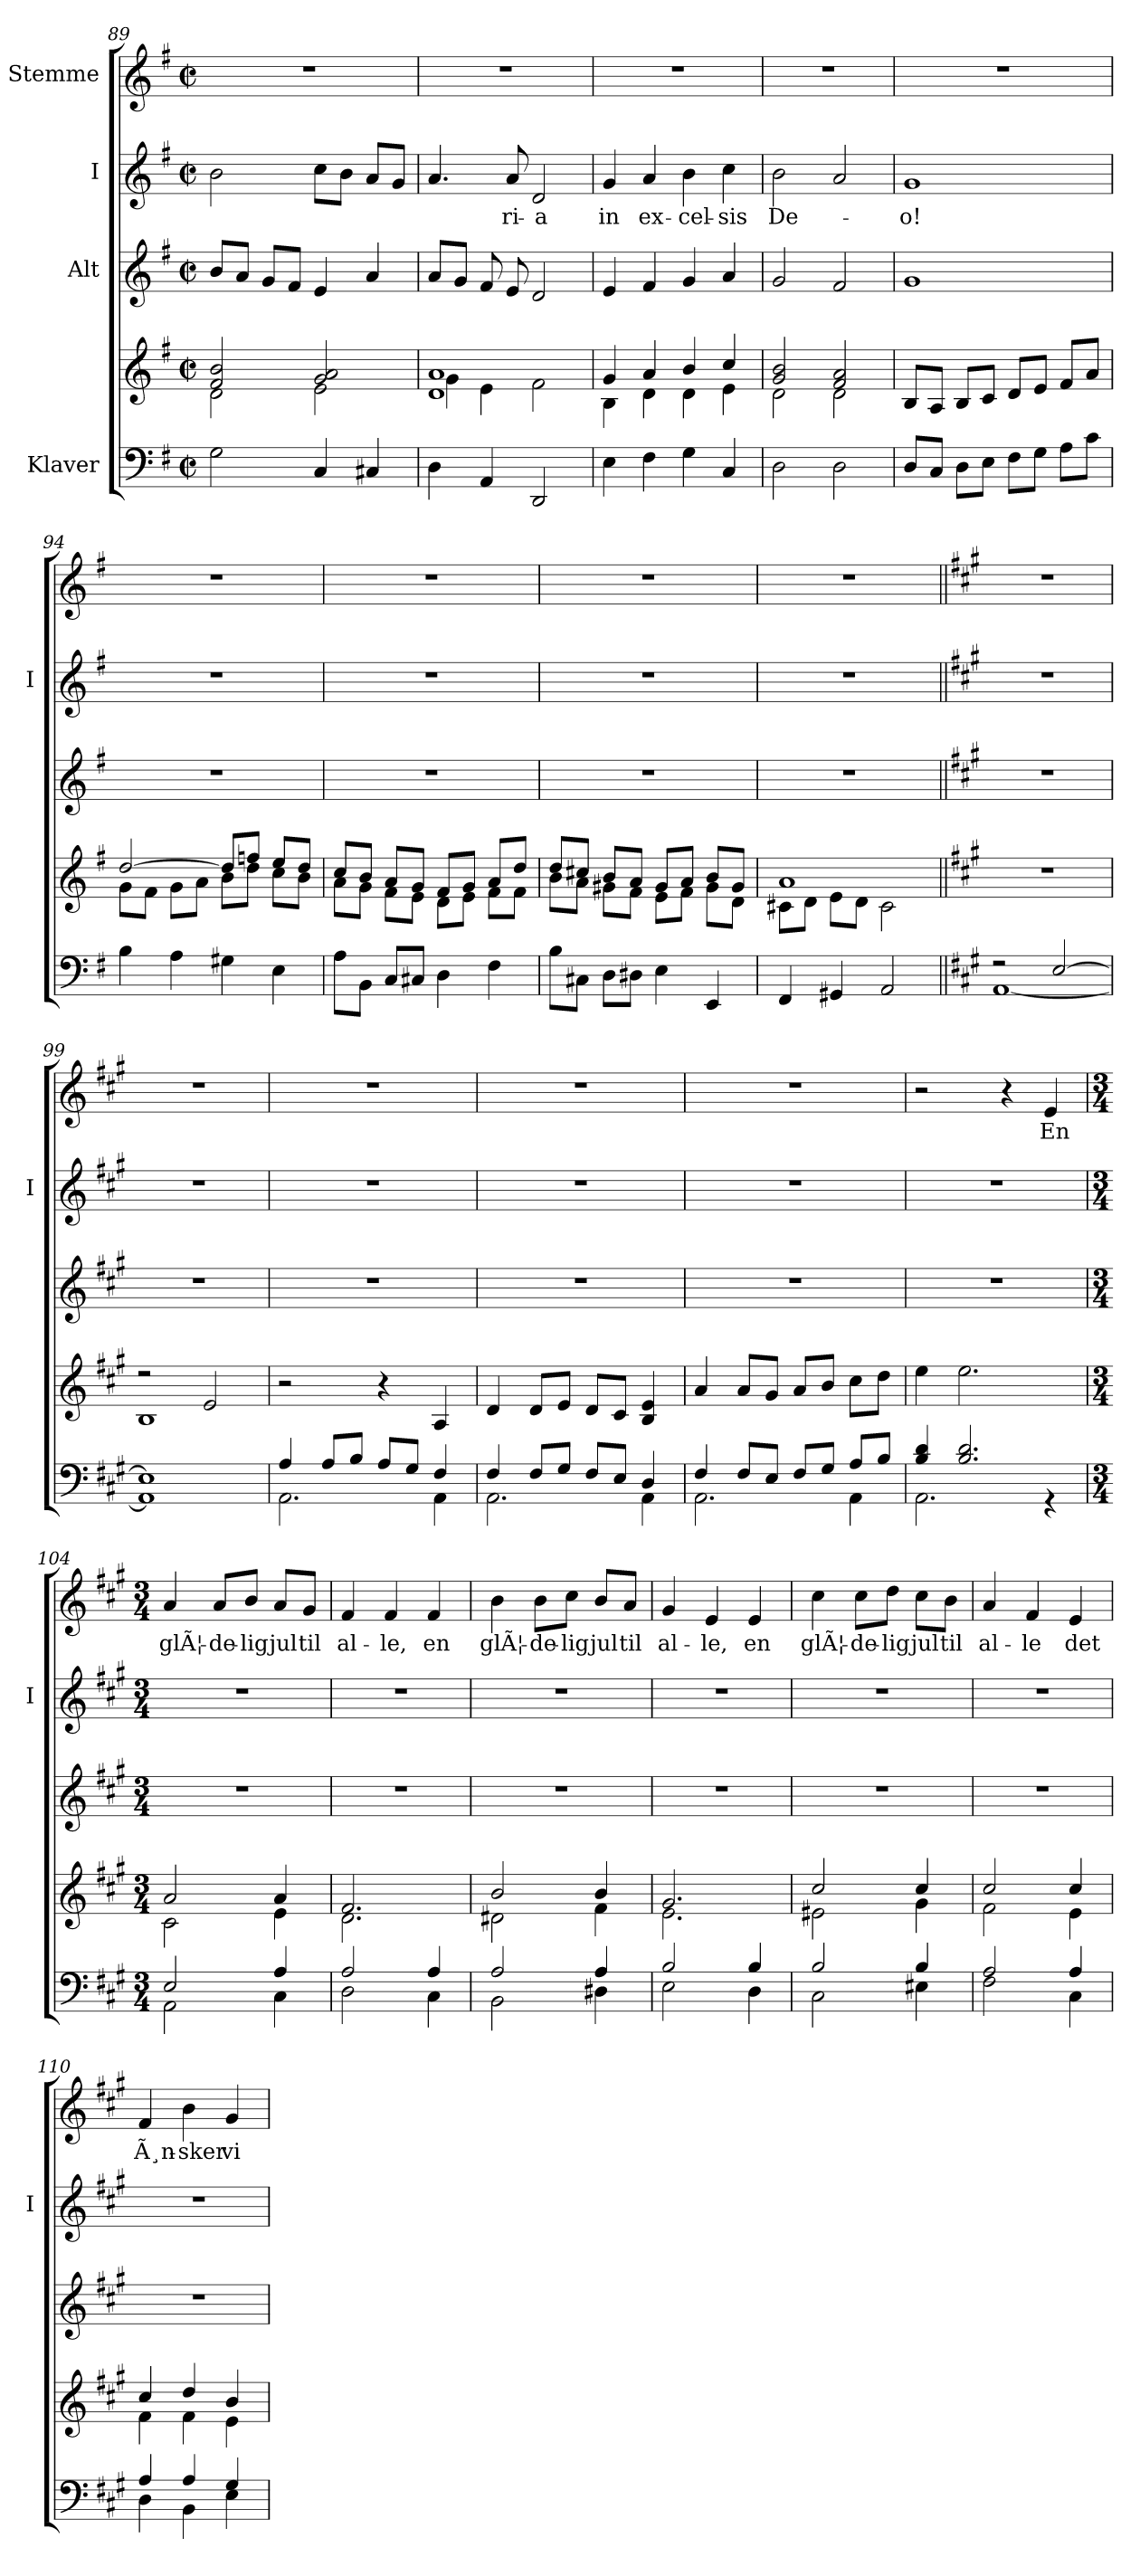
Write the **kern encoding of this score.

**kern	**kern	**kern	**kern	**text	**kern	**text
*part4	*part4	*part3	*part2	*part2	*part1	*part1
*staff5	*staff4	*staff3	*staff2	*staff2	*staff1	*staff1
*I"Klaver	*	*I"Alt	*I"I	*	*I"Stemme	*
*	*	*	*I'I	*	*	*
*clefF4	*clefG2	*clefG2	*clefG2	*	*clefG2	*
*k[f#]	*k[f#]	*k[f#]	*k[f#]	*	*k[f#]	*
*M2/2	*M2/2	*M2/2	*M2/2	*	*M2/2	*
*met(c|)	*met(c|)	*met(c|)	*met(c|)	*	*met(c|)	*
=89	=89	=89	=89	=89	=89	=89
*	*^	*	*	*	*	*
2G\	2f#/ 2b/	2d\	8b/L	2b\	.	1r	.
.	.	.	8a/J	.	.	.	.
.	.	.	8g/L	.	.	.	.
.	.	.	8f#/J	.	.	.	.
4C/	2g/ 2a/	2e\	4e/	8cc\L	.	.	.
.	.	.	.	8b\J	.	.	.
4C#X/	.	.	4a/	8a/L	.	.	.
.	.	.	.	8g/J	.	.	.
=90	=90	=90	=90	=90	=90	=90	=90
4D\	1d 1a	4g\	8a/L	4.a/	.	1r	.
.	.	.	8g/J	.	.	.	.
4AA/	.	4e\	8f#/	.	.	.	.
!	!	!	!	!	!LO:LY:b	!	!
.	.	.	8e/	8a/	-ri-	.	.
!	!	!	!	!	!LO:LY:b	!	!
2DD/	.	2f#\	2d/	2d/	-a	.	.
=91	=91	=91	=91	=91	=91	=91	=91
!	!	!	!	!	!LO:LY:b	!	!
4E\	4g/	4B\	4e/	4g/	in	1r	.
!	!	!	!	!	!LO:LY:b	!	!
4F#\	4a/	4d\	4f#/	4a/	ex-	.	.
!	!	!	!	!	!LO:LY:b	!	!
4G\	4b/	4d\	4g/	4b\	-cel-	.	.
!	!	!	!	!	!LO:LY:b	!	!
4C/	4cc/	4e\	4a/	4cc\	-sis	.	.
=92	=92	=92	=92	=92	=92	=92	=92
!	!	!	!	!	!LO:LY:b	!	!
2D\	2g/ 2b/	2d\	2g/	2b\	De-	1r	.
2D\	2f#/ 2a/	2d\	2f#/	2a/	.	.	.
!!LO:LB:g=z
=93	=93	=93	=93	=93	=93	=93	=93
!	!	!	!	!	!LO:LY:b	!	!
*	*v	*v	*	*	*	*	*
8D/L	8B/L	1g	1g	-o!	1r	.
8C/J	8A/J	.	.	.	.	.
8D\L	8B/L	.	.	.	.	.
8E\J	8c/J	.	.	.	.	.
8F#\L	8d/L	.	.	.	.	.
8G\J	8e/J	.	.	.	.	.
8A\L	8f#/L	.	.	.	.	.
8c\J	8a/J	.	.	.	.	.
=94	=94	=94	=94	=94	=94	=94
*	*^	*	*	*	*	*
4B\	[2dd/	8g\L	1r	1r	.	1r	.
.	.	8f#\J	.	.	.	.	.
4A\	.	8g\L	.	.	.	.	.
.	.	8a\J	.	.	.	.	.
4G#X\	8dd/L]	8b\L	.	.	.	.	.
.	8ffn/J	8dd\J	.	.	.	.	.
4E\	8ee/L	8cc\L	.	.	.	.	.
.	8dd/J	8b\J	.	.	.	.	.
=95	=95	=95	=95	=95	=95	=95	=95
8A\L	8cc/L	8a\L	1r	1r	.	1r	.
8BB\J	8b/J	8g\J	.	.	.	.	.
8C/L	8a/L	8f#\L	.	.	.	.	.
8C#X/J	8g/J	8e\J	.	.	.	.	.
4D\	8f#/L	8d\L	.	.	.	.	.
.	8g/J	8e\J	.	.	.	.	.
4F#\	8a/L	8f#\L	.	.	.	.	.
.	8dd/J	8f#\J	.	.	.	.	.
=96	=96	=96	=96	=96	=96	=96	=96
8B\L	8dd/L	8b\L	1r	1r	.	1r	.
8C#X\J	8cc#X/J	8a\J	.	.	.	.	.
8D\L	8b/L	8g#X\L	.	.	.	.	.
8D#X\J	8a/J	8f#\J	.	.	.	.	.
4E\	8g#/L	8e\L	.	.	.	.	.
.	8a/J	8f#\J	.	.	.	.	.
4EE/	8b/L	8g#\L	.	.	.	.	.
.	8g#/J	8d\J	.	.	.	.	.
!!LO:LB:g=z
=97	=97	=97	=97	=97	=97	=97	=97
4FF#/	1a	8c#X\L	1r	1r	.	1r	.
.	.	8d\J	.	.	.	.	.
4GG#X/	.	8e\L	.	.	.	.	.
.	.	8d\J	.	.	.	.	.
2AA/	.	2c#\	.	.	.	.	.
*	*v	*v	*	*	*	*	*
=98||	=98||	=98||	=98||	=98||	=98||	=98||
*k[f#c#g#]	*k[f#c#g#]	*k[f#c#g#]	*k[f#c#g#]	*	*k[f#c#g#]	*
*	*	*	*	*	*MM176	*
*^	*	*	*	*	*	*
2r	[1AA	1r	1r	1r	.	1r	.
[2E/	.	.	.	.	.	.	.
=99	=99	=99	=99	=99	=99	=99	=99
*	*	*^	*	*	*	*	*
1E]	1AA]	2r	1B	1r	1r	.	1r	.
.	.	2e/	.	.	.	.	.	.
*	*	*v	*v	*	*	*	*	*
=100	=100	=100	=100	=100	=100	=100	=100
4A/	2.AA\	2r	1r	1r	.	1r	.
8A/L	.	.	.	.	.	.	.
8B/J	.	.	.	.	.	.	.
8A/L	.	4r	.	.	.	.	.
8G#/J	.	.	.	.	.	.	.
4F#/	4AA\	4A/	.	.	.	.	.
=101	=101	=101	=101	=101	=101	=101	=101
4F#/	2.AA\	4d/	1r	1r	.	1r	.
8F#/L	.	8d/L	.	.	.	.	.
8G#/J	.	8e/J	.	.	.	.	.
8F#/L	.	8d/L	.	.	.	.	.
8E/J	.	8c#/J	.	.	.	.	.
4D/	4AA\	4B/ 4e/	.	.	.	.	.
=102	=102	=102	=102	=102	=102	=102	=102
4F#/	2.AA\	4a/	1r	1r	.	1r	.
8F#/L	.	8a/L	.	.	.	.	.
8E/J	.	8g#/J	.	.	.	.	.
8F#/L	.	8a/L	.	.	.	.	.
8G#/J	.	8b/J	.	.	.	.	.
8A/L	4AA\	8cc#\L	.	.	.	.	.
8B/J	.	8dd\J	.	.	.	.	.
!!LO:LB:g=z
=103	=103	=103	=103	=103	=103	=103	=103
4B/ 4d/	2.AA\	4ee\	1r	1r	.	2r	.
2.B/ 2.d/	.	2.ee\	.	.	.	.	.
.	.	.	.	.	.	4r	.
!	!	!	!	!	!	!	!LO:LY:b
.	4r	.	.	.	.	4e/	En
=104	=104	=104	=104	=104	=104	=104	=104
*M3/4	*	*M3/4	*M3/4	*M3/4	*	*M3/4	*
*	*	*^	*	*	*	*	*
!	!	!	!	!	!	!	!	!LO:LY:b
2E/	2AA\	2a/	2c#\	2.r	2.r	.	4a/	glÃ¦-
!	!	!	!	!	!	!	!	!LO:LY:b
.	.	.	.	.	.	.	8a/L	-de-
!	!	!	!	!	!	!	!	!LO:LY:b
.	.	.	.	.	.	.	8b/J	-lig
!	!	!	!	!	!	!	!	!LO:LY:b
4A/	4C#\	4a/	4e\	.	.	.	8a/L	jul
!	!	!	!	!	!	!	!	!LO:LY:b
.	.	.	.	.	.	.	8g#/J	til
=105	=105	=105	=105	=105	=105	=105	=105	=105
!	!	!	!	!	!	!	!	!LO:LY:b
2A/	2D\	2.f#/	2.d\	2.r	2.r	.	4f#/	al-
!	!	!	!	!	!	!	!	!LO:LY:b
.	.	.	.	.	.	.	4f#/	-le,
!	!	!	!	!	!	!	!	!LO:LY:b
4A/	4C#\	.	.	.	.	.	4f#/	en
=106	=106	=106	=106	=106	=106	=106	=106	=106
!	!	!	!	!	!	!	!	!LO:LY:b
2A/	2BB\	2b/	2d#X\	2.r	2.r	.	4b\	glÃ¦-
!	!	!	!	!	!	!	!	!LO:LY:b
.	.	.	.	.	.	.	8b\L	-de-
!	!	!	!	!	!	!	!	!LO:LY:b
.	.	.	.	.	.	.	8cc#\J	-lig
!	!	!	!	!	!	!	!	!LO:LY:b
4A/	4D#X\	4b/	4f#\	.	.	.	8b/L	jul
!	!	!	!	!	!	!	!	!LO:LY:b
.	.	.	.	.	.	.	8a/J	til
=107	=107	=107	=107	=107	=107	=107	=107	=107
!	!	!	!	!	!	!	!	!LO:LY:b
2B/	2E\	2.g#/	2.e\	2.r	2.r	.	4g#/	al-
!	!	!	!	!	!	!	!	!LO:LY:b
.	.	.	.	.	.	.	4e/	-le,
!	!	!	!	!	!	!	!	!LO:LY:b
4B/	4D\	.	.	.	.	.	4e/	en
=108	=108	=108	=108	=108	=108	=108	=108	=108
!	!	!	!	!	!	!	!	!LO:LY:b
2B/	2C#\	2cc#/	2e#X\	2.r	2.r	.	4cc#\	glÃ¦-
!	!	!	!	!	!	!	!	!LO:LY:b
.	.	.	.	.	.	.	8cc#\L	-de-
!	!	!	!	!	!	!	!	!LO:LY:b
.	.	.	.	.	.	.	8dd\J	-lig
!	!	!	!	!	!	!	!	!LO:LY:b
4B/	4E#X\	4cc#/	4g#\	.	.	.	8cc#\L	jul
!	!	!	!	!	!	!	!	!LO:LY:b
.	.	.	.	.	.	.	8b\J	til
!!LO:PB:g=z
=109	=109	=109	=109	=109	=109	=109	=109	=109
!	!	!	!	!	!	!	!	!LO:LY:b
2A/	2F#\	2cc#/	2f#\	2.r	2.r	.	4a/	al-
!	!	!	!	!	!	!	!	!LO:LY:b
.	.	.	.	.	.	.	4f#/	-le
!	!	!	!	!	!	!	!	!LO:LY:b
4A/	4C#\	4cc#/	4e\	.	.	.	4e/	det
=110	=110	=110	=110	=110	=110	=110	=110	=110
!	!	!	!	!	!	!	!	!LO:LY:b
4A/	4D\	4cc#/	4f#\	2.r	2.r	.	4f#/	Ã¸n-
!	!	!	!	!	!	!	!	!LO:LY:b
4A/	4BB\	4dd/	4f#\	.	.	.	4b\	-sker
!	!	!	!	!	!	!	!	!LO:LY:b
4G#/	4E\	4b/	4e\	.	.	.	4g#/	vi
*v	*v	*	*	*	*	*	*	*
*	*v	*v	*	*	*	*	*
=	=	=	=	=	=	=
*-	*-	*-	*-	*-	*-	*-
